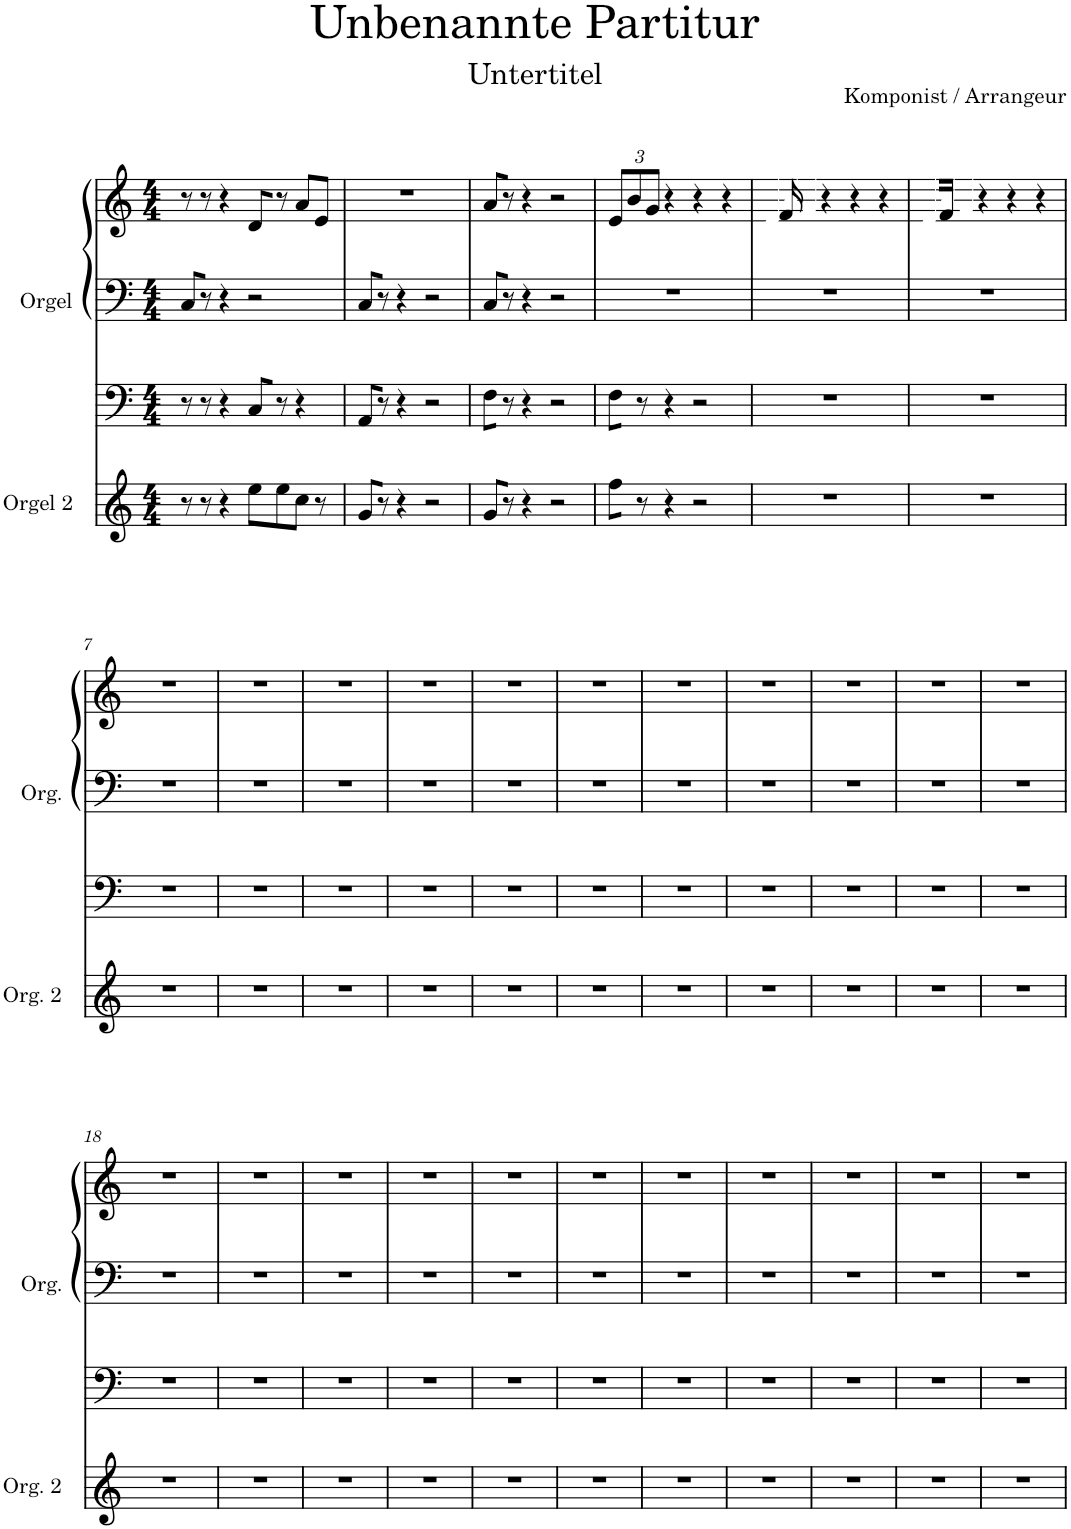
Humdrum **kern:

**kern	**kern	**kern	**kern
*part2	*part1	*part1	*part1
*staff4	*staff3	*staff2	*staff1
*I"Orgel 2	*I"Orgel	*	*
*I'Org. 2	*I'Org.	*	*
*clefG2	*clefF4	*clefF4	*clefG2
*k[]	*k[]	*k[]	*k[]
*M4/4	*M4/4	*M4/4	*M4/4
=1	=1	=1	=1
8r	8r	8C/	8r
8r	8r	8r	8r
4r	4r	4r	4r
8ee\L	8C/	2r	8d/
8ee\	8r	.	8r
8cc\J	4r	.	8a/L
8r	.	.	8e/J
=2	=2	=2	=2
8g/	8AA/	8C/	1r
8r	8r	8r	.
4r	4r	4r	.
2r	2r	2r	.
=3	=3	=3	=3
8g/	8F\	8C/	8a/
8r	8r	8r	8r
4r	4r	4r	4r
2r	2r	2r	2r
=4	=4	=4	=4
*	*	*	*Xbrackettup
8ff\	8F\	1r	12e/L
.	.	.	12b/
8r	8r	.	.
.	.	.	12g/J
4r	4r	.	4r
2r	2r	.	4r
.	.	.	4r
=5	=5	=5	=5
1r	1r	1r	12ei/L
.	.	.	12bi/
.	.	.	12gi/J
.	.	.	4r
.	.	.	4r
.	.	.	4r
=6	=6	=6	=6
1r	1r	1r	12ei/L
.	.	.	12bi/
.	.	.	12gi/J
.	.	.	4r
.	.	.	4r
.	.	.	4r
!!LO:LB:g=z
=7	=7	=7	=7
1r	1r	1r	1r
=8	=8	=8	=8
1r	1r	1r	1r
=9	=9	=9	=9
1r	1r	1r	1r
=10	=10	=10	=10
1r	1r	1r	1r
=11	=11	=11	=11
1r	1r	1r	1r
=12	=12	=12	=12
1r	1r	1r	1r
=13	=13	=13	=13
1r	1r	1r	1r
=14	=14	=14	=14
1r	1r	1r	1r
=15	=15	=15	=15
1r	1r	1r	1r
=16	=16	=16	=16
1r	1r	1r	1r
=17	=17	=17	=17
1r	1r	1r	1r
!!LO:LB:g=z
=18	=18	=18	=18
1r	1r	1r	1r
=19	=19	=19	=19
1r	1r	1r	1r
=20	=20	=20	=20
1r	1r	1r	1r
=21	=21	=21	=21
1r	1r	1r	1r
=22	=22	=22	=22
1r	1r	1r	1r
=23	=23	=23	=23
1r	1r	1r	1r
=24	=24	=24	=24
1r	1r	1r	1r
=25	=25	=25	=25
1r	1r	1r	1r
=26	=26	=26	=26
1r	1r	1r	1r
=27	=27	=27	=27
1r	1r	1r	1r
=28	=28	=28	=28
1r	1r	1r	1r
=	=	=	=
*-	*-	*-	*-
